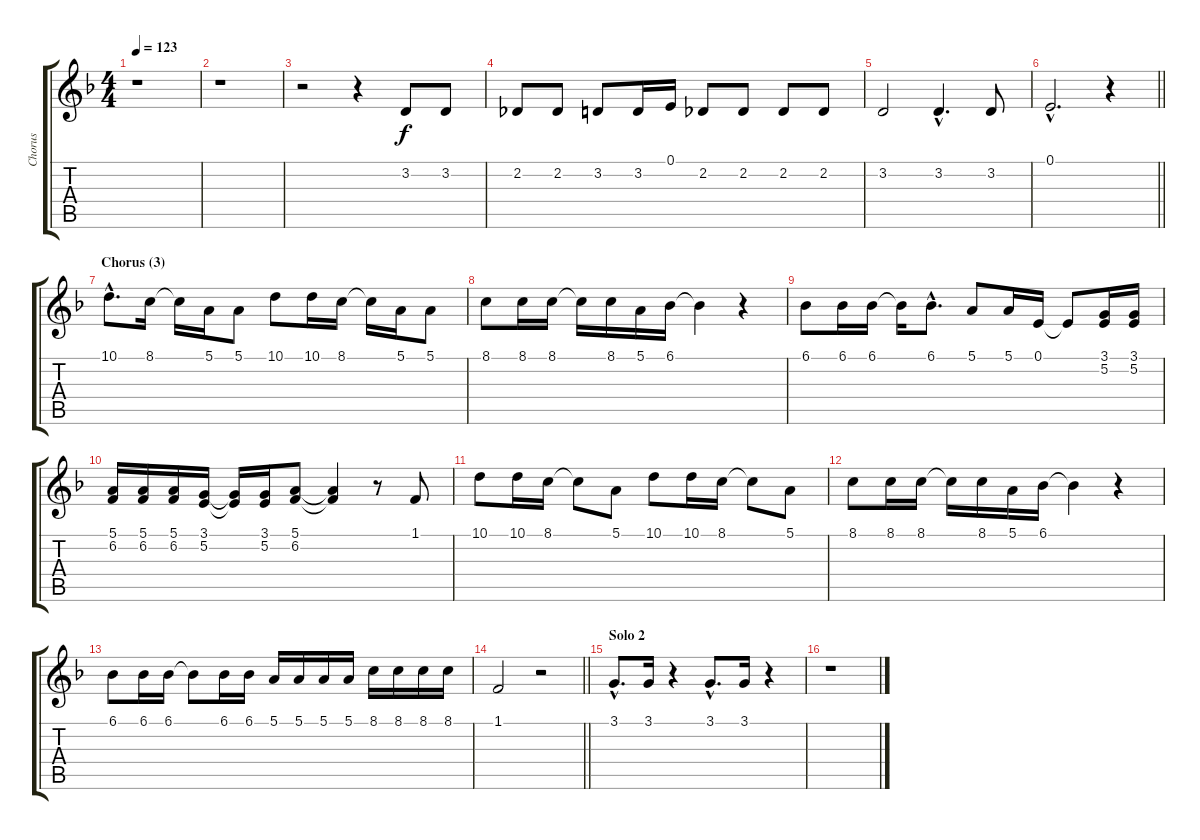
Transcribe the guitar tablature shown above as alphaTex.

\track ("Chorus" "Chorus") {instrument sopranosax}
\staff {score tabs}
\tuning (E4 B3 G3 D3 A2 E2) {hide}
\ts (4 4)
\tempo 123
\clef g2
\ks dminor
r.1{dy f} |
r.1 |
r.2 r.4 3.2.8 3.2.8 |
2.2.8 2.2.8 3.2.8 3.2.16 0.1.16 2.2.8 2.2.8 2.2.8 2.2.8 |
3.2.2 3.2{hac}.4{d} 3.2.8 |
\barLineRight lightlight
0.1{hac}.2{d} r.4 |
\section ("" "Chorus (3)")
10.1{hac}.8{d} 8.1.16 8.1{t}.16 5.1.16 5.1.8 10.1.8 10.1.16 8.1.16 8.1{t}.16 5.1.16 5.1.8 |
8.1.8 8.1.16 8.1.16 8.1{t}.16 8.1.16 5.1.16 6.1.16 6.1{t}.4 r.4 |
6.1.8 6.1.16 6.1.16 6.1{t}.16 6.1{hac}.8{d} 5.1.8 5.1.16 0.1.16 0.1{t}.8 (3.1 5.2).16 (3.1 5.2).16 |
(5.1 6.2).16 (5.1 6.2).16 (5.1 6.2).16 (3.1 5.2).16 (3.1{t} 5.2{t}).16 (3.1 5.2).16 (5.1 6.2).8 (5.1{t} 6.2{t}).4 r.8 1.1.8 |
10.1.8 10.1.16 8.1.16 8.1{t}.8 5.1.8 10.1.8 10.1.16 8.1.16 8.1{t}.8 5.1.8 |
8.1.8 8.1.16 8.1.16 8.1{t}.16 8.1.16 5.1.16 6.1.16 6.1{t}.4 r.4 |
6.1.8 6.1.16 6.1.16 6.1{t}.8 6.1.16 6.1.16 5.1.16 5.1.16 5.1.16 5.1.16 8.1.16 8.1.16 8.1.16 8.1.16 |
\barLineRight lightlight
1.1.2 r.2 |
\section ("" "Solo 2")
3.1{hac}.8{d} 3.1.16 r.4 3.1{hac}.8{d} 3.1.16 r.4 |
r.1
